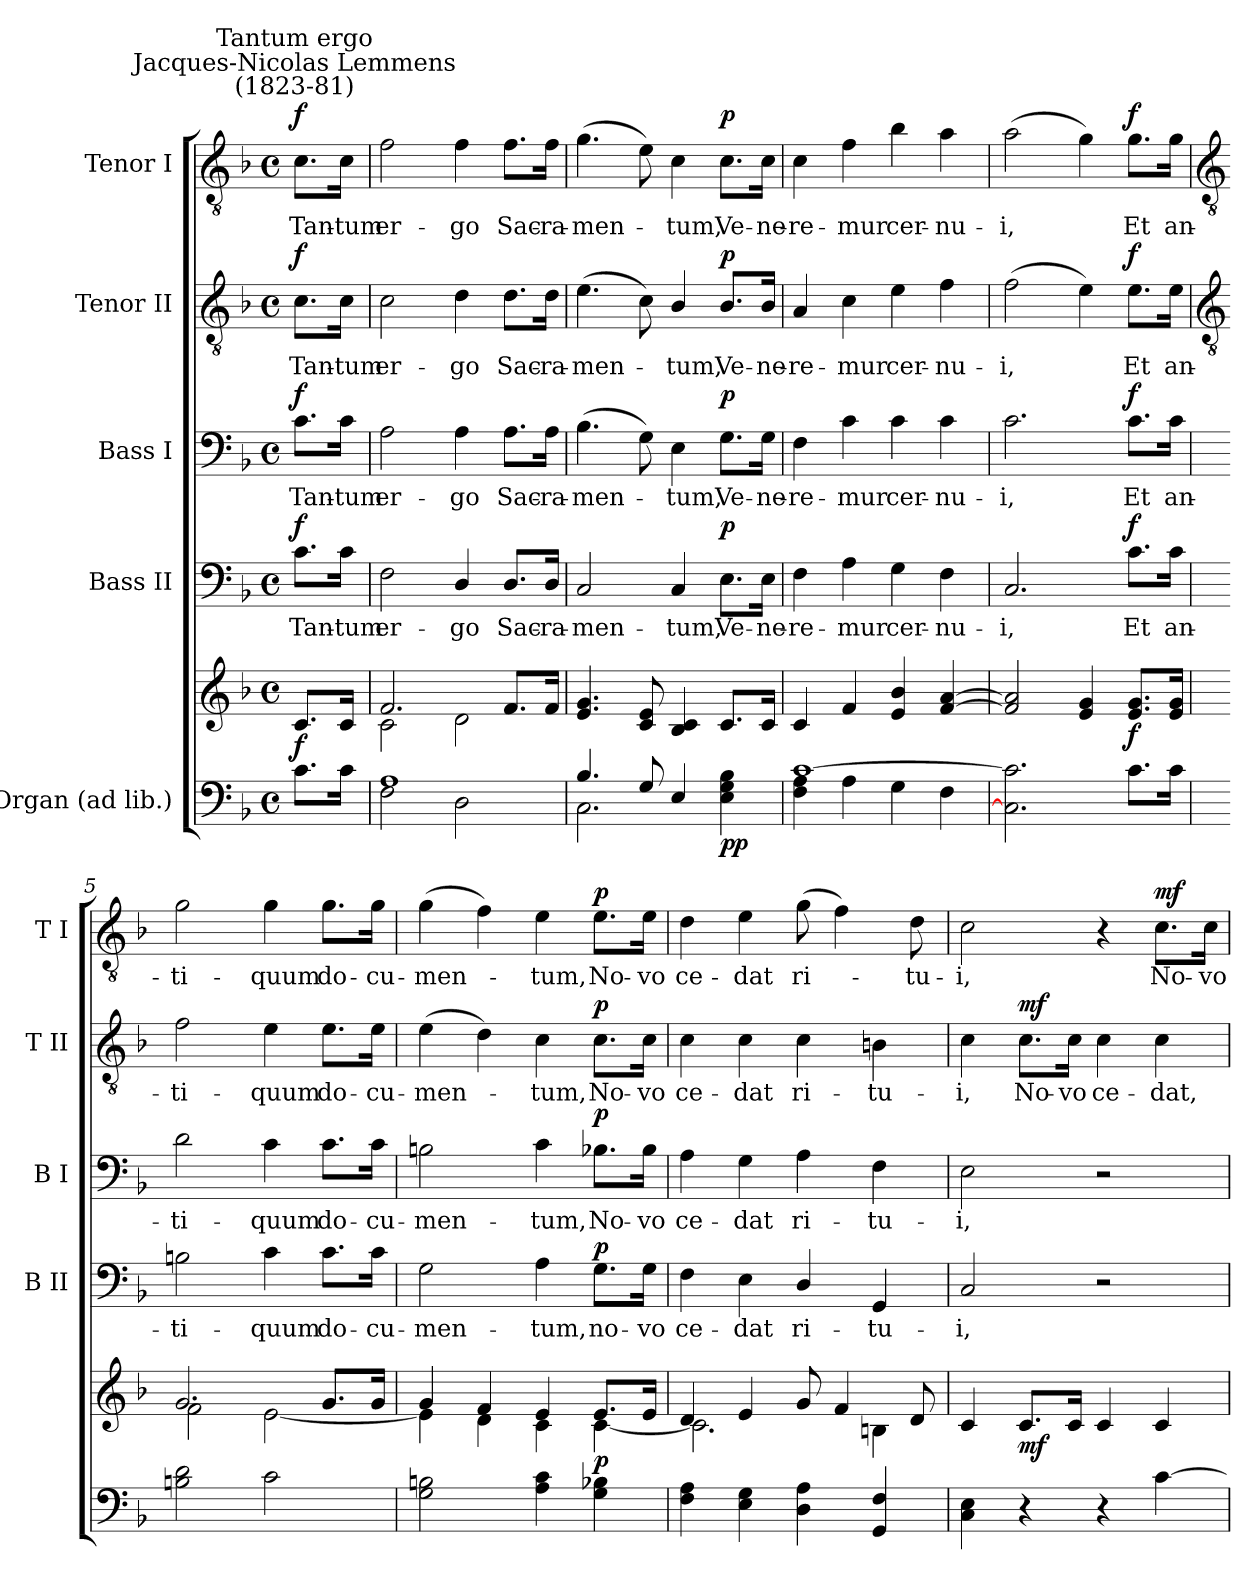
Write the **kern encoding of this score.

**kern	**kern	**dynam	**kern	**text	**dynam	**kern	**text	**dynam	**kern	**text	**dynam	**kern	**text	**dynam
*part5	*part5	*part5	*part4	*part4	*part4	*part3	*part3	*part3	*part2	*part2	*part2	*part1	*part1	*part1
*staff6	*staff5	*staff5/6	*staff4	*staff4	*staff4	*staff3	*staff3	*staff3	*staff2	*staff2	*staff2	*staff1	*staff1	*staff1
*I"Organ (ad lib.)	*	*	*I"Bass II	*	*	*I"Bass I	*	*	*I"Tenor II	*	*	*I"Tenor I	*	*
*	*	*	*I'B II	*	*	*I'B I	*	*	*I'T II	*	*	*I'T I	*	*
*clefF4	*clefG2	*	*clefF4	*	*	*clefF4	*	*	*clefGv2	*	*	*clefGv2	*	*
*k[b-]	*k[b-]	*	*k[b-]	*	*	*k[b-]	*	*	*k[b-]	*	*	*k[b-]	*	*
*F:	*F:	*	*F:	*	*	*F:	*	*	*F:	*	*	*F:	*	*
*M4/4	*M4/4	*	*M4/4	*	*	*M4/4	*	*	*M4/4	*	*	*M4/4	*	*
*met(c)	*met(c)	*	*met(c)	*	*	*met(c)	*	*	*met(c)	*	*	*met(c)	*	*
=	=	=	=	=	=	=	=	=	=	=	=	=	=	=
*^	*^	*	*	*	*	*	*	*	*	*	*	*	*	*
!	!	!	!	!	!	!	!	!	!	!	!	!	!	!LO:TX:a:cj:t=Jacques-Nicolas Lemmens\n(1823-81)	!	!
!	!	!	!	!	!	!	!	!	!	!	!	!	!	!LO:TX:a:cj:t=Tantum ergo	!	!
!	!	!	!	!LO:DY:b	!	!LO:LY:b	!LO:DY:b	!	!LO:LY:b	!LO:DY:b	!	!LO:LY:b	!LO:DY:b	!	!LO:LY:b	!LO:DY:b
8.c\L	4ryy	8.c/L	4ryy	f	8.c\L	Tan-	f	8.c\L	Tan-	f	8.c\L	Tan-	f	8.c\L	Tan-	f
!	!	!	!	!	!	!LO:LY:b	!	!	!LO:LY:b	!	!	!LO:LY:b	!	!	!LO:LY:b	!
16c\J	.	16c/J	.	.	16c\Jk	-tum	.	16c\Jk	-tum	.	16c\Jk	-tum	.	16c\Jk	-tum	.
=1	=1	=1	=1	=1	=1	=1	=1	=1	=1	=1	=1	=1	=1	=1	=1	=1
!	!	!	!	!	!	!LO:LY:b	!	!	!LO:LY:b	!	!	!LO:LY:b	!	!	!LO:LY:b	!
1A/	2F\	2.f/	2c\	.	2F	er-	.	2A	er-	.	2c	er-	.	2f	er-	.
!	!	!	!	!	!	!LO:LY:b	!	!	!LO:LY:b	!	!	!LO:LY:b	!	!	!LO:LY:b	!
.	2D\	.	2d\	.	4D/	-go	.	4A	-go	.	4d	-go	.	4f	-go	.
!	!	!	!	!	!	!LO:LY:b	!	!	!LO:LY:b	!	!	!LO:LY:b	!	!	!LO:LY:b	!
.	.	8.f/L	.	.	8.D/L	Sac-	.	8.A\L	Sac-	.	8.d\L	Sac-	.	8.f\L	Sac-	.
!	!	!	!	!	!	!LO:LY:b	!	!	!LO:LY:b	!	!	!LO:LY:b	!	!	!LO:LY:b	!
.	.	16f/J	.	.	16D/Jk	-ra-	.	16A\Jk	-ra-	.	16d\Jk	-ra-	.	16f\Jk	-ra-	.
=2	=2	=2	=2	=2	=2	=2	=2	=2	=2	=2	=2	=2	=2	=2	=2	=2
!	!	!	!	!	!	!LO:LY:b	!	!	!LO:LY:b	!	!	!LO:LY:b	!	!	!LO:LY:b	!
4.B-/	2.C\	4.e/ 4.g/	1ryy	.	2C	-men-	.	(>4.B-	-men-	.	(>4.e	-men-	.	(>4.g	-men-	.
8G/	.	8c/ 8e/	.	.	.	.	.	8G)	.	.	8c)	.	.	8e)	.	.
!	!	!	!	!	!	!LO:LY:b	!	!	!LO:LY:b	!	!	!LO:LY:b	!	!	!LO:LY:b	!
4E/	.	4B-/ 4c/	.	.	4C	-tum,	.	4E	tum,	.	4B-/	tum,	.	4c	tum,	.
!	!	!	!	!LO:DY:b=2	!	!LO:LY:b	!	!	!LO:LY:b	!	!	!LO:LY:b	!	!	!LO:LY:b	!
!	!	!	!	!LO:DY:n=1:b	!	!	!LO:DY:b	!	!	!LO:DY:b	!	!	!LO:DY:b	!	!	!LO:DY:b
4ryy	4E\ 4G\ 4B-\	8.c/L	.	p p	8.E\L	Ve-	p	8.G\L	Ve-	p	8.B-/L	Ve-	p	8.c\L	Ve-	p
!	!	!	!	!	!	!LO:LY:b	!	!	!LO:LY:b	!	!	!LO:LY:b	!	!	!LO:LY:b	!
.	.	16c/J	.	.	16E\Jk	-ne-	.	16G\Jk	-ne-	.	16B-/Jk	-ne-	.	16c\Jk	-ne-	.
=3	=3	=3	=3	=3	=3	=3	=3	=3	=3	=3	=3	=3	=3	=3	=3	=3
!	!	!	!	!	!	!LO:LY:b	!	!	!LO:LY:b	!	!	!LO:LY:b	!	!	!LO:LY:b	!
[1c/	4F\ 4A\	4c/	1ryy	.	4F	-re-	.	4F	-re-	.	4A	-re-	.	4c	-re-	.
!	!	!	!	!	!	!LO:LY:b	!	!	!LO:LY:b	!	!	!LO:LY:b	!	!	!LO:LY:b	!
.	4A\	4f/	.	.	4A	-mur	.	4c	-mur	.	4c	-mur	.	4f	-mur	.
!	!	!	!	!	!	!LO:LY:b	!	!	!LO:LY:b	!	!	!LO:LY:b	!	!	!LO:LY:b	!
.	4G\	4e/ 4b-/	.	.	4G	cer-	.	4c	cer-	.	4e	cer-	.	4b-	cer-	.
!	!	!	!	!	!	!LO:LY:b	!	!	!LO:LY:b	!	!	!LO:LY:b	!	!	!LO:LY:b	!
.	4F\	[4f/ [4a/	.	.	4F	-nu-	.	4c	-nu-	.	4f	-nu-	.	4a	-nu-	.
=4	=4	=4	=4	=4	=4	=4	=4	=4	=4	=4	=4	=4	=4	=4	=4	=4
!	!	!	!	!	!	!LO:LY:b	!	!	!LO:LY:b	!	!	!LO:LY:b	!	!	!LO:LY:b	!
2.C\] 2.c\]	2.ryy	2f/] 2a/]	1ryy	.	2.C	-i,	.	2.c	-i,	.	(>2f	-i,	.	(>2a	-i,	.
.	.	4e/ 4g/	.	.	.	.	.	.	.	.	4e)	.	.	4g)	.	.
!	!	!	!	!LO:DY:b	!	!LO:LY:b	!LO:DY:b	!	!LO:LY:b	!LO:DY:b	!	!LO:LY:b	!LO:DY:b	!	!LO:LY:b	!LO:DY:b
4ryy	8.c\L	8.e/ 8.g/L	.	f	8.c\L	Et	f	8.c\L	Et	f	8.e\L	Et	f	8.g\L	Et	f
!	!	!	!	!	!	!LO:LY:b	!	!	!LO:LY:b	!	!	!LO:LY:b	!	!	!LO:LY:b	!
.	16c\J	16e/ 16g/J	.	.	16c\Jk	an-	.	16c\Jk	an-	.	16e\Jk	an-	.	16g\Jk	an-	.
*v	*v	*	*	*	*	*	*	*	*	*	*	*	*	*	*	*
!!LO:LB:g=z
=5	=5	=5	=5	=5	=5	=5	=5	=5	=5	=5	=5	=5	=5	=5	=5
*	*	*	*	*	*	*	*	*	*	*clefGv2	*	*	*clefGv2	*	*
*^	*	*	*	*	*	*	*	*	*	*	*	*	*	*	*
!	!	!	!	!	!	!LO:LY:b	!	!	!LO:LY:b	!	!	!LO:LY:b	!	!	!LO:LY:b	!
*v	*v	*	*	*	*	*	*	*	*	*	*	*	*	*	*	*
2Bn 2d	2.g/	2f\	.	2Bn	-ti-	.	2d	-ti-	.	2f	-ti-	.	2g	-ti-	.
!	!	!	!	!	!LO:LY:b	!	!	!LO:LY:b	!	!	!LO:LY:b	!	!	!LO:LY:b	!
2c	.	[2e\	.	4c	-quum	.	4c	-quum	.	4e	-quum	.	4g	-quum	.
!	!	!	!	!	!LO:LY:b	!	!	!LO:LY:b	!	!	!LO:LY:b	!	!	!LO:LY:b	!
.	8.g/L	.	.	8.c\L	do-	.	8.c\L	do-	.	8.e\L	do-	.	8.g\L	do-	.
!	!	!	!	!	!LO:LY:b	!	!	!LO:LY:b	!	!	!LO:LY:b	!	!	!LO:LY:b	!
.	16g/J	.	.	16c\Jk	-cu-	.	16c\Jk	-cu-	.	16e\Jk	-cu-	.	16g\Jk	-cu-	.
=6	=6	=6	=6	=6	=6	=6	=6	=6	=6	=6	=6	=6	=6	=6	=6
!	!	!	!	!	!LO:LY:b	!	!	!LO:LY:b	!	!	!LO:LY:b	!	!	!LO:LY:b	!
2G 2Bn	4g/	4e\]	.	2G	-men-	.	2Bn	-men-	.	(>4e	-men-	.	(>4g	-men-	.
.	4f/	4d\	.	.	.	.	.	.	.	4d)	.	.	4f)	.	.
!	!	!	!	!	!LO:LY:b	!	!	!LO:LY:b	!	!	!LO:LY:b	!	!	!LO:LY:b	!
4A 4c	4e/	4c\	.	4A	-tum,	.	4c	-tum,	.	4c	tum,	.	4e	tum,	.
!	!	!	!LO:DY:b	!	!LO:LY:b	!LO:DY:b	!	!LO:LY:b	!LO:DY:b	!	!LO:LY:b	!LO:DY:b	!	!LO:LY:b	!LO:DY:b
4G 4B-X	8.e/L	[4c\	p	8.G\L	no-	p	8.B-X\L	No-	p	8.c\L	No-	p	8.e\L	No-	p
!	!	!	!	!	!LO:LY:b	!	!	!LO:LY:b	!	!	!LO:LY:b	!	!	!LO:LY:b	!
.	16e/J	.	.	16G\Jk	-vo	.	16B-\Jk	-vo	.	16c\Jk	-vo	.	16e\Jk	-vo	.
=7	=7	=7	=7	=7	=7	=7	=7	=7	=7	=7	=7	=7	=7	=7	=7
!	!	!	!	!	!LO:LY:b	!	!	!LO:LY:b	!	!	!LO:LY:b	!	!	!LO:LY:b	!
4F 4A	4d/	2.c\]	.	4F	ce-	.	4A	ce-	.	4c	ce-	.	4d	ce-	.
!	!	!	!	!	!LO:LY:b	!	!	!LO:LY:b	!	!	!LO:LY:b	!	!	!LO:LY:b	!
4E 4G	4e/	.	.	4E	-dat	.	4G	-dat	.	4c	-dat	.	4e	-dat	.
!	!	!	!	!	!LO:LY:b	!	!	!LO:LY:b	!	!	!LO:LY:b	!	!	!LO:LY:b	!
4D 4A	8g/	.	.	4D/	ri-	.	4A	ri-	.	4c	ri-	.	(>8g	ri-	.
.	4f/	.	.	.	.	.	.	.	.	.	.	.	4f)	.	.
!	!	!	!	!	!LO:LY:b	!	!	!LO:LY:b	!	!	!LO:LY:b	!	!	!	!
4GG 4F	.	4Bn\	.	4GG	-tu-	.	4F	-tu-	.	4Bn	-tu-	.	.	.	.
!	!	!	!	!	!	!	!	!	!	!	!	!	!	!LO:LY:b	!
.	8d/	.	.	.	.	.	.	.	.	.	.	.	8d	tu-	.
=8	=8	=8	=8	=8	=8	=8	=8	=8	=8	=8	=8	=8	=8	=8	=8
!	!	!	!	!	!LO:LY:b	!	!	!LO:LY:b	!	!	!LO:LY:b	!	!	!LO:LY:b	!
4C 4E	4c/	4ryy	.	2C	-i,	.	2E	-i,	.	4c	-i,	.	2c	-i,	.
!	!	!	!LO:DY:b	!	!	!	!	!	!	!	!LO:LY:b	!LO:DY:b	!	!	!
4r	8.c/L	4ryy	mf	.	.	.	.	.	.	8.c\L	No-	mf	.	.	.
!	!	!	!	!	!	!	!	!	!	!	!LO:LY:b	!	!	!	!
.	16c/J	.	.	.	.	.	.	.	.	16c\Jk	-vo	.	.	.	.
!	!	!	!	!	!	!	!	!	!	!	!LO:LY:b	!	!	!	!
4r	4c/	2ryy	.	2r	.	.	2r	.	.	4c	ce-	.	4r	.	.
!	!	!	!	!	!	!	!	!	!	!	!LO:LY:b	!	!	!LO:LY:b	!LO:DY:b
[4c	4c/	.	.	.	.	.	.	.	.	4c	-dat,	.	8.c\L	No-	mf
!	!	!	!	!	!	!	!	!	!	!	!	!	!	!LO:LY:b	!
.	.	.	.	.	.	.	.	.	.	.	.	.	16c\Jk	-vo	.
*	*v	*v	*	*	*	*	*	*	*	*	*	*	*	*	*
=	=	=	=	=	=	=	=	=	=	=	=	=	=	=
*-	*-	*-	*-	*-	*-	*-	*-	*-	*-	*-	*-	*-	*-	*-
